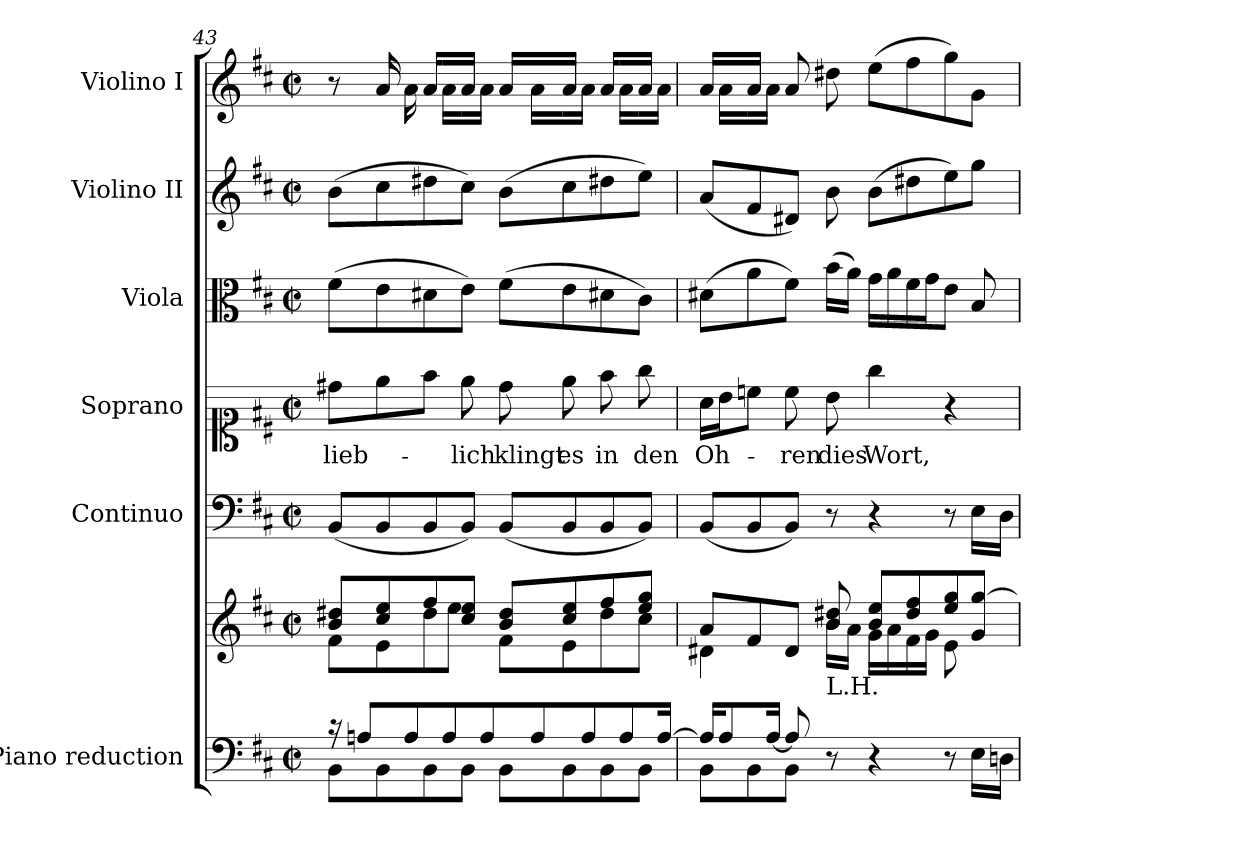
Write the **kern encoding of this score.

**kern	**kern	**kern	**kern	**text	**kern	**kern	**kern
*part6	*part6	*part5	*part4	*part4	*part3	*part2	*part1
*staff7	*staff6	*staff5	*staff4	*staff4	*staff3	*staff2	*staff1
*I"Piano reduction	*	*I"Continuo	*I"Soprano	*	*I"Viola	*I"Violino II	*I"Violino I
*I'Pno	*	*	*	*	*I'Vla	*I'Vln	*I'Vln
!!LO:LB:g=z
*clefF4	*clefG2	*clefF4	*clefC1	*	*clefC3	*clefG2	*clefG2
*k[f#c#]	*k[f#c#]	*k[f#c#]	*k[f#c#]	*	*k[f#c#]	*k[f#c#]	*k[f#c#]
*M2/2	*M2/2	*M2/2	*M2/2	*	*M2/2	*M2/2	*M2/2
*met(c|)	*met(c|)	*met(c|)	*met(c|)	*	*met(c|)	*met(c|)	*met(c|)
=43	=43	=43	=43	=43	=43	=43	=43
*^	*^	*	*	*	*	*	*
!	!	!	!	!	!	!LO:LY:b	!	!	!
*	*	*	*	*	*	*	*	*	*^
16r	8BB\L	8b/ 8dd#X/L	8f#\L	(<8BB/L	8dd#X\L	lieb-	(>8f#\L	(>8b\L	8r	8ryy
8An/L	.	.	.	.	.	.	.	.	.	.
.	8BB\	8cc#/ 8ee/	8e\	8BB/	8ee\	.	8e\	8cc#\	16a/	16ryy
8A/	.	.	.	.	.	.	.	.	16ryy	16a\
.	8BB\	8ff#/	8dd#\	8BB/	8ff#\J	.	8d#X\	8dd#X\	16a/LL	16ryy
8A/	.	.	.	.	.	.	.	.	16rcyy	16a\LL
!	!	!	!	!	!	!LO:LY:b	!	!	!	!
.	8BB\J	8cc#/ 8ee/J	8ee\J	8BB/J)	8ee\	-lich	8e\J)	8cc#\J)	16a/JJ	16ryy
8A/	.	.	.	.	.	.	.	.	16ryy	16a\JJ
!	!	!	!	!	!	!LO:LY:b	!	!	!	!
.	8BB\L	8b/ 8dd#/L	8f#\L	(<8BB/L	8dd#\	klingt	(>8f#\L	(>8b\L	16a/LL	16ryy
8A/	.	.	.	.	.	.	.	.	16rcyy	16a\LL
!	!	!	!	!	!	!LO:LY:b	!	!	!	!
.	8BB\	8cc#/ 8ee/	8e\	8BB/	8ee\	es	8e\	8cc#\	16a/JJ	16ryy
8A/	.	.	.	.	.	.	.	.	16ryy	16a\JJ
!	!	!	!	!	!	!LO:LY:b	!	!	!	!
.	8BB\	8ff#/	8dd#\	8BB/	8ff#\	in	8d#X\	8dd#X\	16a/LL	16ryy
8A/	.	.	.	.	.	.	.	.	16rcyy	16a\LL
!	!	!	!	!	!	!LO:LY:b	!	!	!	!
.	8BB\J	8ee/ 8gg/J	8cc#\J	8BB/J)	8gg\	den	8c#\J)	8ee\J)	16a/JJ	16ryy
[16A/Jk	.	.	.	.	.	.	.	.	16ryy	16a\JJ
=44	=44	=44	=44	=44	=44	=44	=44	=44	=44	=44
*	*^	*	*	*	*	*	*	*	*	*
!	!	!	!	!	!	!	!LO:LY:b	!	!	!	!
2..ryy	16A/KL]	8BB\L	8a/L	4d#X\	(<8BB/L	16a\LL	Oh-	(>8d#X\L	(<8a/L	16a/LL	16ryy
.	8A/	.	.	.	.	16b\J	.	.	.	16rcyy	16a\LL
.	.	8BB\	8f#/	.	8BB/	8ccn\J	.	8a\	8f#/	16a/JJ	16rddyy
.	[16A/Jk	.	.	.	.	.	.	.	.	16ryy	16a\JJ
!	!	!	!	!	!	!	!LO:LY:b	!	!	!	!
.	8A/]	8BB\J	8d#/J	8ryy	8BB/J)	8cc\	-ren	8f#\J)	8d#X/J)	8a/	2.ryy
!	!	!	!LO:TX:b:t=L.H.	!	!	!	!	!	!	!	!
!	!	!	!	!	!	!	!LO:LY:b	!	!	!	!
.	8r	8ryy	8b/ 8dd#X/	16b\LL	8r	8b\	dies	(>16b\LL	8b\	8dd#X\	.
.	.	.	.	16a\JJ	.	.	.	16a\JJ)	.	.	.
!	!	!	!	!	!	!	!LO:LY:b	!	!	!	!
.	4r	4ryy	8b/ 8ee/L	16g\LL	4r	4gg\	Wort,	16g\LL	(>8b\L	(>8ee\L	.
.	.	.	.	16a\	.	.	.	16a\	.	.	.
.	.	.	8dd#/ 8ff#/	16f#\	.	.	.	16f#\	8dd#X\	8ff#\	.
.	.	.	.	16g\JJ	.	.	.	16g\J	.	.	.
.	8r	8ryy	8ee/ 8gg/	8e\L	8r	4r	.	8e\J	8ee\)	8gg\)	.
8B/J	8ryy	16E\LL	8g/ [8gg/J	8ryy	16E\LL	.	.	8B/	8gg\J	8g\J	.
.	.	16Dn\JJ	.	.	16D\JJ	.	.	.	.	.	.
*v	*v	*v	*	*	*	*	*	*	*	*v	*v
*	*v	*v	*	*	*	*	*	*
=	=	=	=	=	=	=	=
*-	*-	*-	*-	*-	*-	*-	*-
